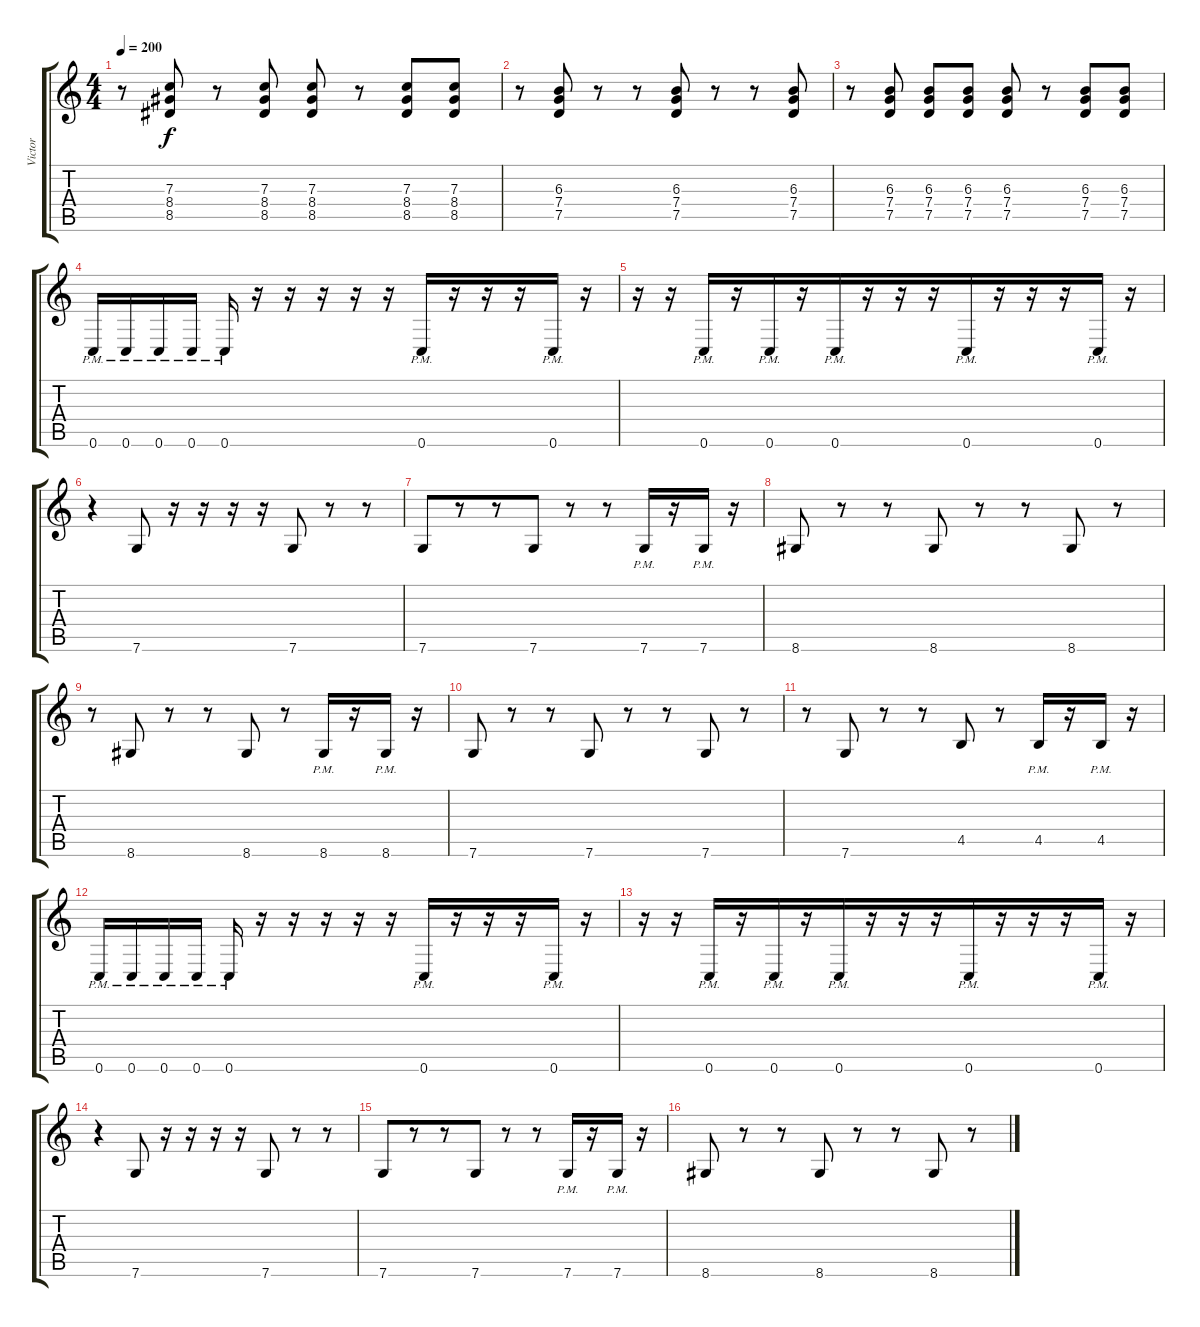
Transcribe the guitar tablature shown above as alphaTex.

\track ("Victor" "Victor") {instrument overdrivenguitar}
\staff {score tabs}
\tuning (D4 A3 F3 C3 G2 C2) {hide}
\ts (4 4)
\tempo 200
\clef g2
\ks c
r.8{dy f} (7.3 8.4 8.5).8 r.8 (7.3 8.4 8.5).8 (7.3 8.4 8.5).8 r.8 (7.3 8.4 8.5).8 (7.3 8.4 8.5).8 |
r.8 (6.3 7.4 7.5).8 r.8 r.8 (6.3 7.4 7.5).8 r.8 r.8 (6.3 7.4 7.5).8 |
r.8 (6.3 7.4 7.5).8 (6.3 7.4 7.5).8 (6.3 7.4 7.5).8 (6.3 7.4 7.5).8 r.8 (6.3 7.4 7.5).8 (6.3 7.4 7.5).8 |
0.6{pm}.16{beam merge} 0.6{pm}.16 0.6{pm}.16 0.6{pm}.16 0.6{pm}.16 r.16 r.16{beam merge} r.16{beam merge} r.16 r.16 0.6{pm}.16{beam merge} r.16{beam merge} r.16{beam merge} r.16 0.6{pm}.16 r.16 |
r.16 r.16{beam merge} 0.6{pm}.16{beam merge} r.16 0.6{pm}.16{beam merge} r.16{beam merge} 0.6{pm}.16{beam merge} r.16{beam merge} r.16 r.16 0.6{pm}.16{beam merge} r.16 r.16{beam merge} r.16{beam merge} 0.6{pm}.16 r.16 |
r.4{beam merge} 7.6.8 r.16{beam merge} r.16 r.16 r.16 7.6.8{beam merge} r.8{beam merge} r.8 |
7.6.8{beam merge} r.8 r.8{beam merge} 7.6.8 r.8{beam merge} r.8 7.6{pm}.16 r.16 7.6{pm}.16 r.16 |
8.6.8 r.8 r.8 8.6.8 r.8{beam merge} r.8{beam merge} 8.6.8 r.8 |
r.8{beam merge} 8.6.8 r.8 r.8 8.6.8 r.8 8.6{pm}.16{beam merge} r.16{beam merge} 8.6{pm}.16{beam merge} r.16 |
7.6.8 r.8 r.8{beam merge} 7.6.8 r.8{beam merge} r.8 7.6.8{beam merge} r.8 |
r.8{beam merge} 7.6.8 r.8 r.8 4.5.8 r.8{beam merge} 4.5{pm}.16{beam merge} r.16{beam merge} 4.5{pm}.16{beam merge} r.16 |
0.6{pm}.16{beam merge} 0.6{pm}.16 0.6{pm}.16 0.6{pm}.16 0.6{pm}.16 r.16 r.16{beam merge} r.16{beam merge} r.16 r.16 0.6{pm}.16{beam merge} r.16{beam merge} r.16{beam merge} r.16 0.6{pm}.16 r.16 |
r.16 r.16{beam merge} 0.6{pm}.16{beam merge} r.16 0.6{pm}.16{beam merge} r.16{beam merge} 0.6{pm}.16{beam merge} r.16{beam merge} r.16 r.16 0.6{pm}.16{beam merge} r.16 r.16{beam merge} r.16{beam merge} 0.6{pm}.16 r.16 |
r.4{beam merge} 7.6.8 r.16{beam merge} r.16 r.16 r.16 7.6.8{beam merge} r.8{beam merge} r.8 |
7.6.8{beam merge} r.8 r.8{beam merge} 7.6.8 r.8{beam merge} r.8 7.6{pm}.16 r.16 7.6{pm}.16 r.16 |
8.6.8 r.8 r.8 8.6.8 r.8{beam merge} r.8{beam merge} 8.6.8 r.8
